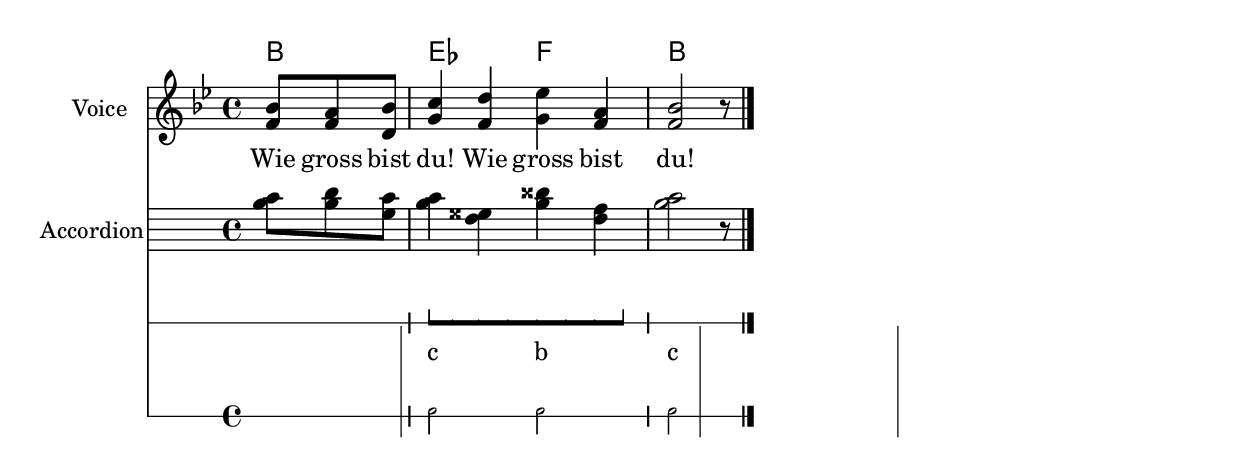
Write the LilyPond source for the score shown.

%% Do not edit this file; it is auto-generated from LSR http://lsr.dsi.unimi.it
%% This file is in the public domain.
\version "2.11.50"

\header {
  lsrtags = "template"

  texidoc = "
A template to write a score for a diatonic accordion.

- There is a horizontal staff indicating if the accordion must be
pushed (thick line) or pulled (thin line)

- There is a small rhythmic staff with lyrics that describes the bass
buttons to press. The bar lines are made from gridlines

- The tabulator staff for diatonic accordions shows the geographic
position of the buttons and not (as for every other instrument) the
pitch of the notes; the keys on the melody-side of the accordion are
placed in three columns and about 12 rows


In the tabulator staff notation the outermost column is described with
notes between lines, the innermost column is described with notes
between lines and a cross as accidental, and the middle column is
described with notes on a line, whereby the row in the middle is
represented on the middle line in the staff.


Some words to transpose piano notes to the diatonic accordion:


1. Every diatonic accordion is built for some keys only (for example,
for the keys of C major and F major), so it is important to transpose a
piano melody to match one of these keys. Transpose the source code, not
only the output because this code is required later on to translate it
once more to the tabulator staff. This can be done with the command
@code{displayLilyMusic}.


2. You have to alternate the push- and pull-direction of the accordion
regularly. If the player has a too long part to pull the accordion gets
broken. On the other hand, some harmonies are only available in one
direction. Considering this, decide which parts of the melody are the
push-parts and which the pull-parts.


3. For each pull- or push-part translate the piano notes to the
according tabulature representation.


This snippet comes with a useful optional macro for the jEdit text
editor. 

"
  doctitle = "Score for diatonic accordion"
} % begin verbatim

verse = \lyricmode { Wie gross bist du! Wie gross bist du! }

harmonies = \new ChordNames \chordmode {
  \germanChords
  \set chordChanges = ##t
	bes8 bes8 bes8
  es2 f
  bes1
}

NoStem = \override Stem #'transparent = ##t
NoNoteHead = \override NoteHead #'transparent = ##t
ZeroBeam = \override Beam  #'positions = #'(0 . 0)

staffTabLine = \new Staff \with {
  \remove "Time_signature_engraver"
  \remove "Clef_engraver"
} {
  \override Staff.StaffSymbol #'line-positions = #'(0)
% Shows one horizontal line. The vertical line (simulating a bar-line) is simulated with a gridline
	\set Staff.midiInstrument = #"choir aahs"
	\key c \major
	\relative c''
		{  
			% disable the following line to see the the noteheads while writing the song 
			\NoNoteHead  
			\override NoteHead #'no-ledgers = ##t

			% The beam between 8th-notes is used to draw the push-line
			%How to fast write the push-lines: 
			%	 1. write repeatedly 'c c c c c c c c |' for the whole length of the song 
			%	 2. uncomment the line \NoNoteHead
			%	 3. compile
			%	 4. Mark the positions on which push/pull changes. 
			%	    In the score-picture click on the position the push- or pull-part starts 
                        %           (on the noteHead, the cursor will change to a hand-icon).
			%	    The cursor in the source code will jump just at this position.
			%	  a) If a push-part starts there, replace the 'c' by an 'e['
			%	  b) If a pull-part starts there, replace the 'c' by an 's'
			%	 5. Switch into 'overwrite-mode' by pressing the 'ins' key. 
			%	 6. For the pull-parts overwrite the 'c' with 's' 
			%	 7. For every push-part replace the last 'c' with 'e]' 
			%        8. Switch into 'insert-mode' again 
			%	 9. At last it should look lik e.g. (s s e[ c | c c c c c c c c | c c c c c c e] s s)
			%	10. re-enable the line \NoNoteHead
			\autoBeamOff
			\ZeroBeam 
			 s8 s s e[ c c c c c c e] | s s s s s 
		}
}

%{
%}

% Accordion melody in tabulator score		
% 1. Place a copy of the piano melody below
% 2. Separate piano melody into pull- and push-parts according to the staffTabLine you've already made      
% 3. For each line: Double the line. Remark the 1st one (Keeps unchanged as reference) and then change the second line using the transformation paper
%    or the macros 'conv2diaton push.bsh' and 'conv2diaton pull.bsh' 
% Tips:
% - In jEdit Search & Replace mark the Option 'Keep Dialog'

AccordionTabTwoCBesDur = {
 % pull 1
 %<f' bes'>8 <f' a'>8 <d' bes'>8 | 
<g'' a''>8 <g'' b''>8 <e'' a''>8 | 
 % push 2
 %<g' c''>4 <f' d''> <g' ees''> <f' a'> | 
<g'' a''>4 <d'' eisis''> <g'' bisis''> <d'' f''> | 
 % pull 3
% <f' bes'>2 r8 }
 <g'' a''>2 r8 }

  AccordionTab= { \dynamicUp		
% 1. Place a copy of the piano melody above
% 2. Separate piano melody into pull- and push-parts according to the staffTabLine you've already made      
% 3. For each line: Double the line. Remark the 1st one (Keeps unchanged as reference) and then 
%    change the second line using the transformation paper
% Tips:
% - In jEdit Search & Replace mark the Option 'Keep Dialog'
% - 
\AccordionTabTwoCBesDur
 }


 
 \layout {   
 \context {
   \Staff    	  
   \consists "Grid_point_engraver"

   gridInterval = #(ly:make-moment 4 4) % 4/4 - tact. How many beats per bar

   % The following line has to be adjusted O-F-T-E-N.
   \override GridPoint #'Y-extent = #'(-2 . -21)   
 }
 \context {
    \ChoirStaff
    \remove "System_start_delimiter_engraver" 
 }
}

staffVoice = \new Staff=astaffvoice  {
	\time 4/4
	\set Staff.instrumentName="Voice"
	\set Staff.midiInstrument="voice oohs"
	\key bes \major
	\partial 8*3 
	\clef treble
	{ 	
		\context Voice = "melodyVoi" 
		{ <f' bes'>8 <f' a'>8 <d' bes'>8 | <g' c''>4 <f' d''> <g' es''> <f' a'> | <f' bes'>2 r8 }
	\bar "|."
	}
}

staffAccordionMel = \new Staff  \with { \remove "Clef_engraver" } {
	#(set-accidental-style 'forget) %Set the accidentals (Vorzeichen) for each note, 
					%do not remember them for the rest of the measure.  
	\time 4/4
	\set Staff.instrumentName="Accordion"
	\set Staff.midiInstrument="voice oohs"
	\key c \major
	\clef treble
	{ \AccordionTab \bar "|." }
}

	AltOn = #(define-music-function (parser location mag) (number?)
        	#{ \override Stem #'length = #$(* 7.0 mag)
		\override NoteHead #'font-size =
		#$(inexact->exact (* (/ 6.0 (log 2.0)) (log mag))) #})
     
	AltOff = {
		\revert Stem #'length
		\revert NoteHead #'font-size
		}

BassRhytm = {s4 s8 | c2 c2 | c2 s8 }
LyricBassRhythmI=  \lyricmode { c b | c }

staffBassRhytm = \new Staff=staffbass  \with { \remove "Clef_engraver" } {
	% This is not a RhythmicStaff  because it must be possible to append lyrics.
		
	\override Score.GridLine #'extra-offset = #'( 13.0 . 0.0 ) % x.y
	\override Staff.StaffSymbol #'line-positions = #'( 0 ) 
        % Shows one horizontal line. The vertical line (simulating a bar-line) is simulated by a grid
        % Search for 'grid' in this page to find all related functions 
	\time 4/4
	{ 	
		\context Voice = "VoiceBassRhytm" 
		\stemDown \AltOn #0.6
		\relative c''
		{   
		\BassRhytm
		}
		\AltOff
	\bar "|."
	}
}

\new Score 
\with {
 \consists "Grid_line_span_engraver" %The vertical line (simulating a bar-line) in the staffBassRhytm is a gridline 
}
\new ChoirStaff 
	<<
		\harmonies 
		\staffVoice
		\context Lyrics = "lmelodyVoi" \with {alignBelowContext=astaffvoice} { \lyricsto "melodyVoi" \verse }
		\staffAccordionMel
		\staffTabLine
		\staffBassRhytm
	\context Lyrics = "lBassRhytmAboveI" \with {alignAboveContext=staffbass} \lyricsto VoiceBassRhytm \LyricBassRhythmI
	>>
%}
